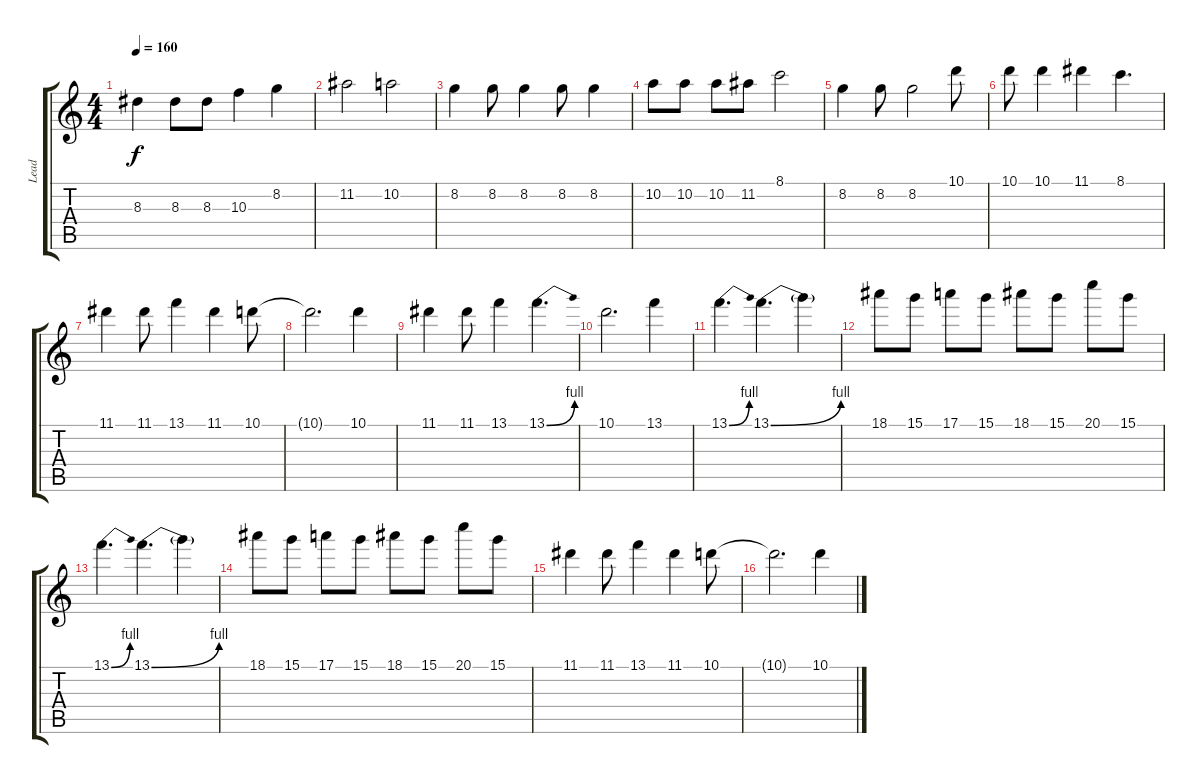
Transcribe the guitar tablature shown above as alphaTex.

\track ("Lead" "Lead") {instrument distortionguitar}
\staff {score tabs}
\tuning (E4 B3 G3 D3 A2 E2) {hide}
\ts (4 4)
\tempo 160
\clef g2
\ks c
8.3.4{dy f} 8.3.8 8.3.8 10.3.4 8.2.4 |
11.2.2 10.2.2 |
8.2.4 8.2.8 8.2.4 8.2.8 8.2.4 |
10.2.8 10.2.8 10.2.8 11.2.8 8.1.2 |
8.2.4 8.2.8 8.2.2 10.1.8 |
10.1.8 10.1.4 11.1.4 8.1.4{d} |
11.1.4 11.1.8 13.1.4 11.1.4 10.1.8 |
10.1{t}.2{d} 10.1.4 |
11.1.4 11.1.8 13.1.4 13.1{be (bend 0 0 60 4)}.4{d} |
10.1.2{d} 13.1.4 |
13.1{be (bend 0 0 60 4)}.4{d} 13.1{be (bend 0 0 60 4)}.4{d} 13.1{t}.4 |
18.1.8 15.1.8 17.1.8 15.1.8 18.1.8 15.1.8 20.1.8 15.1.8 |
13.1{be (bend 0 0 60 4)}.4{d} 13.1{be (bend 0 0 60 4)}.4{d} 13.1{t}.4 |
18.1.8 15.1.8 17.1.8 15.1.8 18.1.8 15.1.8 20.1.8 15.1.8 |
11.1.4 11.1.8 13.1.4 11.1.4 10.1.8 |
10.1{t}.2{d} 10.1.4
